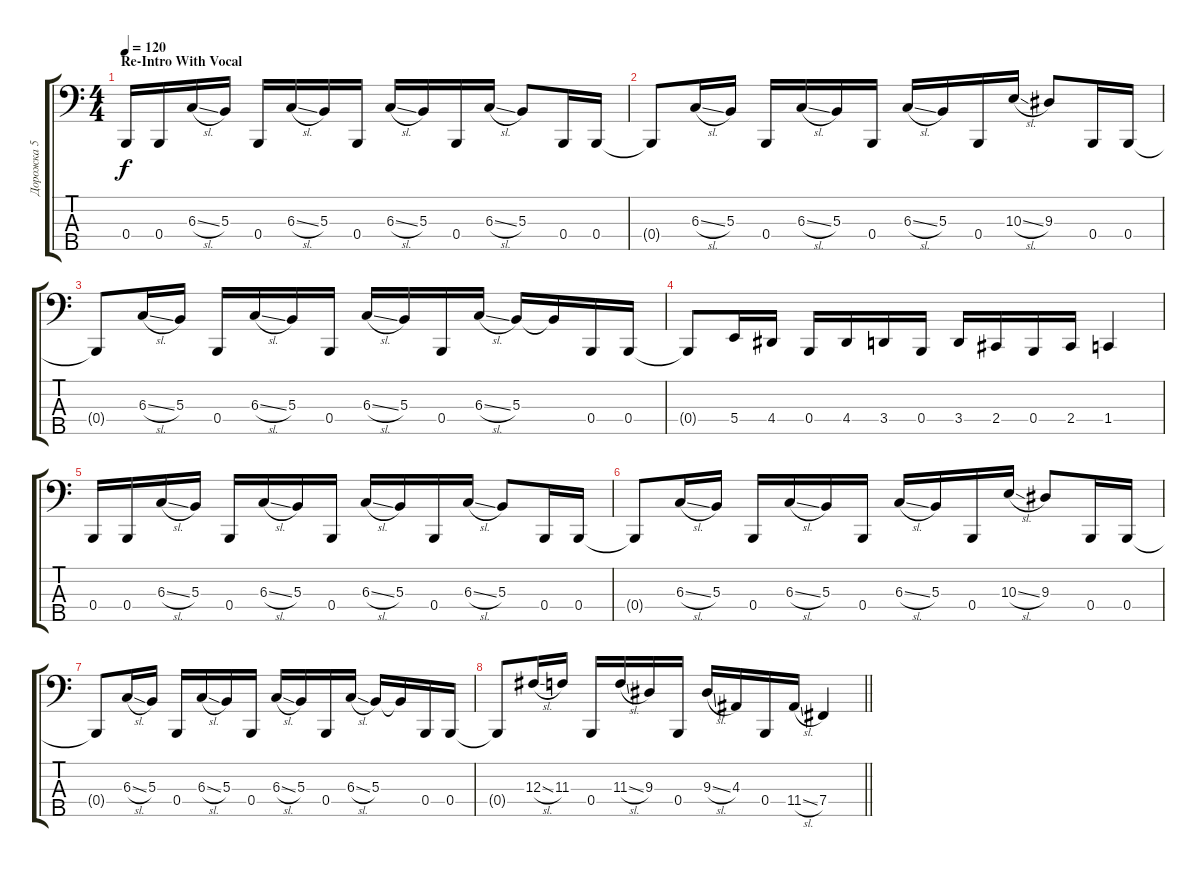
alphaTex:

\track ("Дорожка 5" "Дорожка 5") {instrument electricbassfinger}
\staff {score tabs}
\tuning (E2 B1 Gb1 B0 Ab0) {hide}
\ts (4 4)
\section ("" "Re-Intro With Vocal")
\tempo 120
\clef f4
\ks c
0.4.16{dy f} 0.4.16 6.3{sl}.16 5.3.16 0.4.16 6.3{sl}.16 5.3.16 0.4.16 6.3{sl}.16 5.3.16 0.4.16 6.3{sl}.16 5.3.8 0.4.16 0.4.16 |
0.4{t}.8 6.3{sl}.16 5.3.16 0.4.16 6.3{sl}.16 5.3.16 0.4.16 6.3{sl}.16 5.3.16 0.4.16 10.3{sl}.16 9.3.8 0.4.16 0.4.16 |
0.4{t}.8 6.3{sl}.16 5.3.16 0.4.16 6.3{sl}.16 5.3.16 0.4.16 6.3{sl}.16 5.3.16 0.4.16 6.3{sl}.16 5.3.16 5.3{t}.16 0.4.16 0.4.16 |
0.4{t}.8 5.4.16 4.4.16 0.4.16 4.4.16 3.4.16 0.4.16 3.4.16 2.4.16 0.4.16 2.4.16 1.4.4 |
0.4.16 0.4.16 6.3{sl}.16 5.3.16 0.4.16 6.3{sl}.16 5.3.16 0.4.16 6.3{sl}.16 5.3.16 0.4.16 6.3{sl}.16 5.3.8 0.4.16 0.4.16 |
0.4{t}.8 6.3{sl}.16 5.3.16 0.4.16 6.3{sl}.16 5.3.16 0.4.16 6.3{sl}.16 5.3.16 0.4.16 10.3{sl}.16 9.3.8 0.4.16 0.4.16 |
0.4{t}.8 6.3{sl}.16 5.3.16 0.4.16 6.3{sl}.16 5.3.16 0.4.16 6.3{sl}.16 5.3.16 0.4.16 6.3{sl}.16 5.3.16 5.3{t}.16 0.4.16 0.4.16 |
\barLineRight lightlight
0.4{t}.8 12.3{sl}.16 11.3.16 0.4.16 11.3{sl}.16 9.3.16 0.4.16 9.3{sl}.16 4.3.16 0.4.16 11.4{sl}.16 7.4.4
